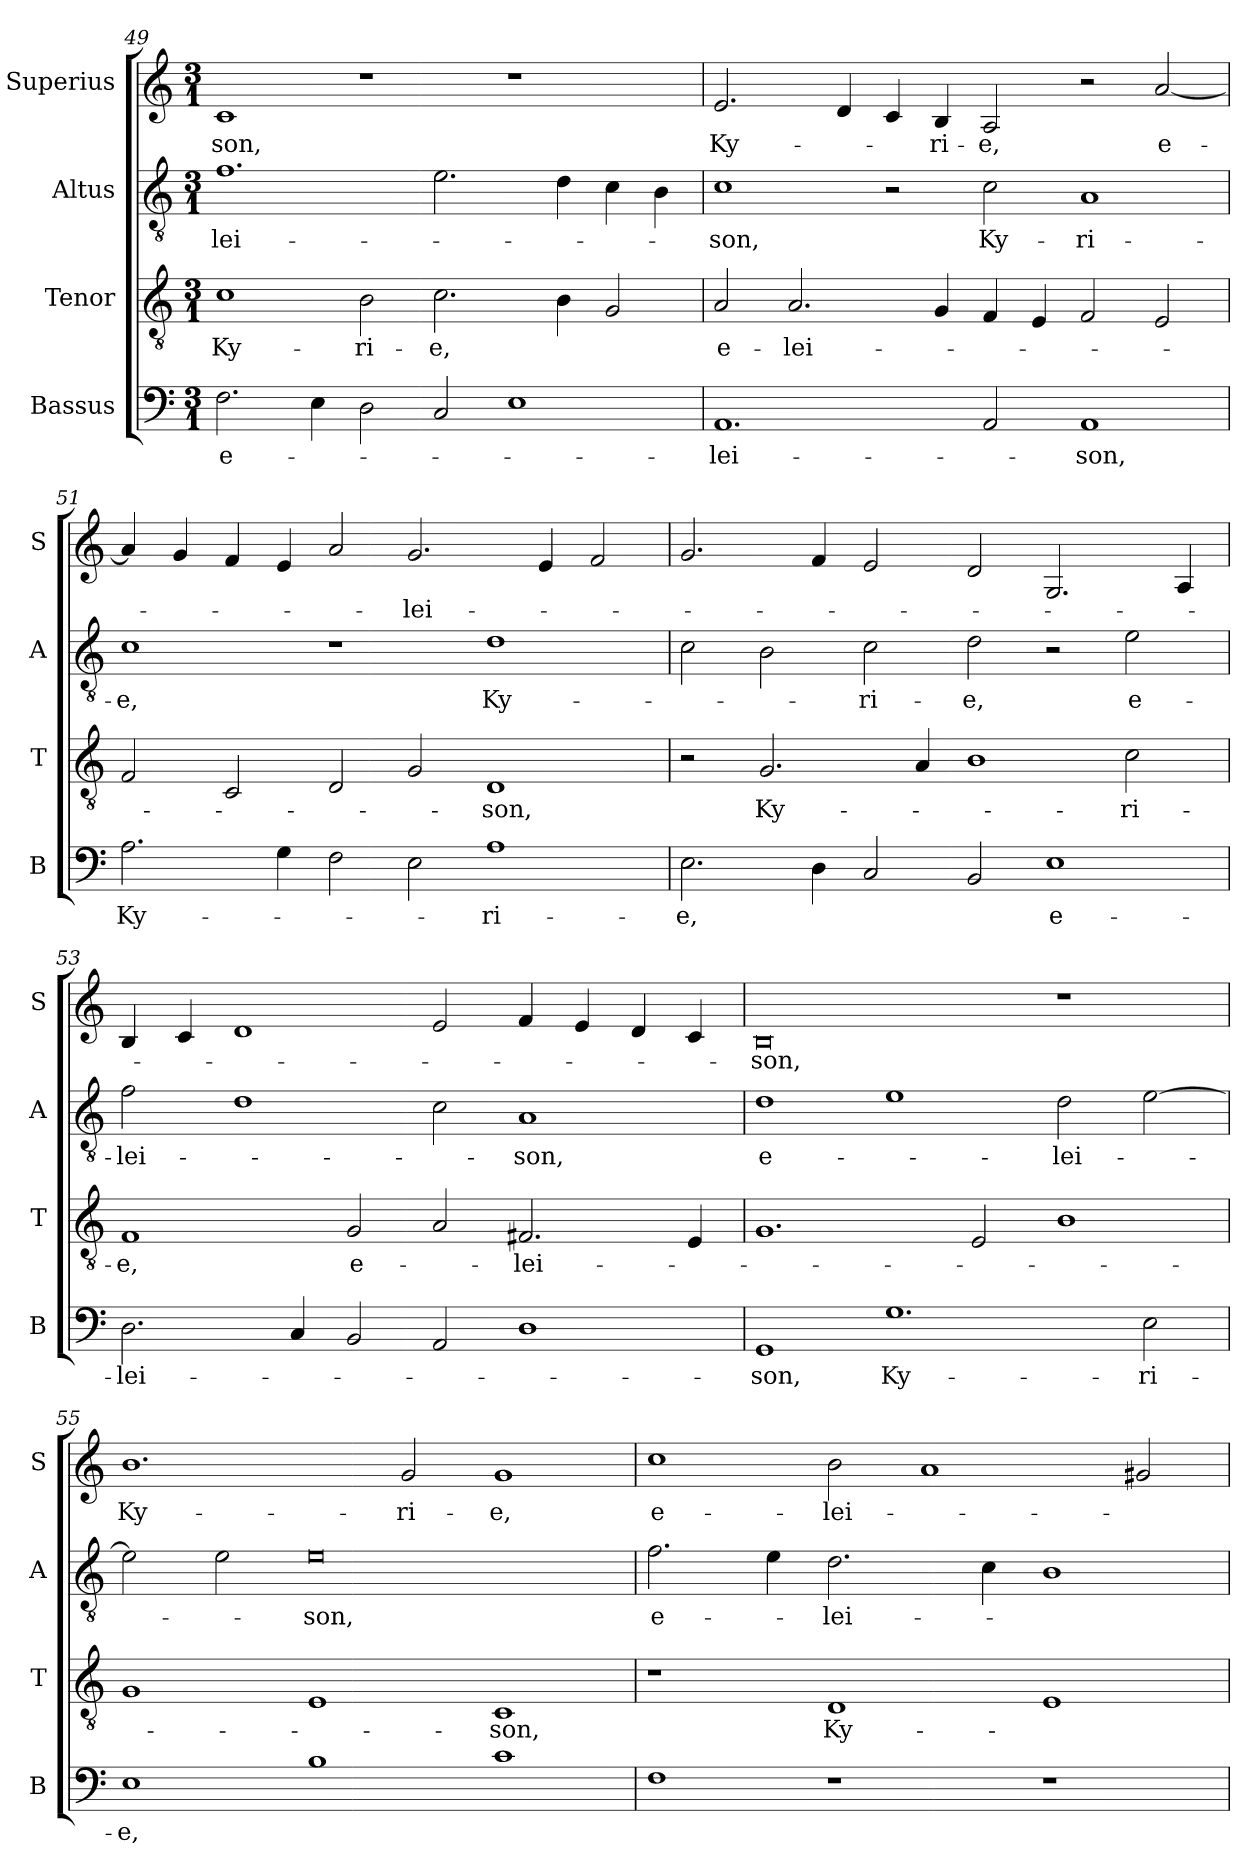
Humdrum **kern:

**kern	**text	**kern	**text	**kern	**text	**kern	**text
*part4	*part4	*part3	*part3	*part2	*part2	*part1	*part1
*staff4	*staff4	*staff3	*staff3	*staff2	*staff2	*staff1	*staff1
*I"Bassus	*	*I"Tenor	*	*I"Altus	*	*I"Superius	*
*I'B	*	*I'T	*	*I'A	*	*I'S	*
*clefF4	*	*clefGv2	*	*clefGv2	*	*clefG2	*
*k[]	*	*k[]	*	*k[]	*	*k[]	*
*M3/1	*	*M3/1	*	*M3/1	*	*M3/1	*
=49	=49	=49	=49	=49	=49	=49	=49
2.F\	e-	1c	Ky-	1.f	-lei-	1c	-son,
4E\	.	.	.	.	.	.	.
2D\	.	2B\	-ri-	.	.	1r	.
2C/	.	2.c\	-e,	2.e\	.	.	.
1E	.	.	.	.	.	1r	.
.	.	4B\	.	4d\	.	.	.
.	.	2G/	.	4c\	.	.	.
.	.	.	.	4B\	.	.	.
=50	=50	=50	=50	=50	=50	=50	=50
1.AA	-lei-	2A/	e-	1c	-son,	2.e/	Ky-
.	.	2.A/	-lei-	.	.	.	.
.	.	.	.	.	.	4d/	.
.	.	.	.	2r	.	4c/	.
.	.	4G/	.	.	.	4B/	-ri-
2AA/	.	4F/	.	2c\	Ky-	2A/	-e,
.	.	4E/	.	.	.	.	.
1AA	-son,	2F/	.	1A	-ri-	2r	.
.	.	2E/	.	.	.	[2a/	e-
=51	=51	=51	=51	=51	=51	=51	=51
2.A\	Ky-	2F/	.	1c	-e,	4a/]	.
.	.	.	.	.	.	4g/	.
.	.	2C/	.	.	.	4f/	.
4G\	.	.	.	.	.	4e/	.
2F\	.	2D/	.	1r	.	2a/	.
2E\	.	2G/	.	.	.	2.g/	-lei-
1A	-ri-	1D	-son,	1d	Ky-	.	.
.	.	.	.	.	.	4e/	.
.	.	.	.	.	.	2f/	.
=52	=52	=52	=52	=52	=52	=52	=52
2.E\	-e,	2r	.	2c\	.	2.g/	.
.	.	2.G/	Ky-	2B\	.	.	.
4D\	.	.	.	.	.	4f/	.
2C/	.	.	.	2c\	-ri-	2e/	.
.	.	4A/	.	.	.	.	.
2BB/	.	1B	.	2d\	-e,	2d/	.
1E	e-	.	.	2r	.	2.G/	.
.	.	2c\	-ri-	2e\	e-	.	.
.	.	.	.	.	.	4A/	.
=53	=53	=53	=53	=53	=53	=53	=53
2.D\	-lei-	1F	-e,	2f\	-lei-	4B/	.
.	.	.	.	.	.	4c/	.
.	.	.	.	1d	.	1d	.
4C/	.	.	.	.	.	.	.
2BB/	.	2G/	e-	.	.	.	.
2AA/	.	2A/	.	2c\	.	2e/	.
1D	.	2.F#X/	-lei-	1A	-son,	4f/	.
.	.	.	.	.	.	4e/	.
.	.	.	.	.	.	4d/	.
.	.	4E/	.	.	.	4c/	.
=54	=54	=54	=54	=54	=54	=54	=54
1GG	-son,	1.G	.	1d	e-	0B	-son,
1.G	Ky-	.	.	1e	.	.	.
.	.	2E/	.	.	.	.	.
.	.	1B	.	2d\	-lei-	1r	.
2E\	-ri-	.	.	[2e\	.	.	.
=55	=55	=55	=55	=55	=55	=55	=55
1E	-e,	1G	.	2e\]	.	1.b	Ky-
.	.	.	.	2e\	.	.	.
1B	.	1E	.	0e	-son,	.	.
.	.	.	.	.	.	2g/	-ri-
1c	.	1C	-son,	.	.	1g	-e,
=56	=56	=56	=56	=56	=56	=56	=56
1F	.	1r	.	2.f\	e-	1cc	e-
.	.	.	.	4e\	.	.	.
1r	.	1D	Ky-	2.d\	-lei-	2b\	-lei-
.	.	.	.	.	.	1a	.
.	.	.	.	4c\	.	.	.
1r	.	1E	.	1B	.	.	.
.	.	.	.	.	.	2g#X/	.
=	=	=	=	=	=	=	=
*-	*-	*-	*-	*-	*-	*-	*-
